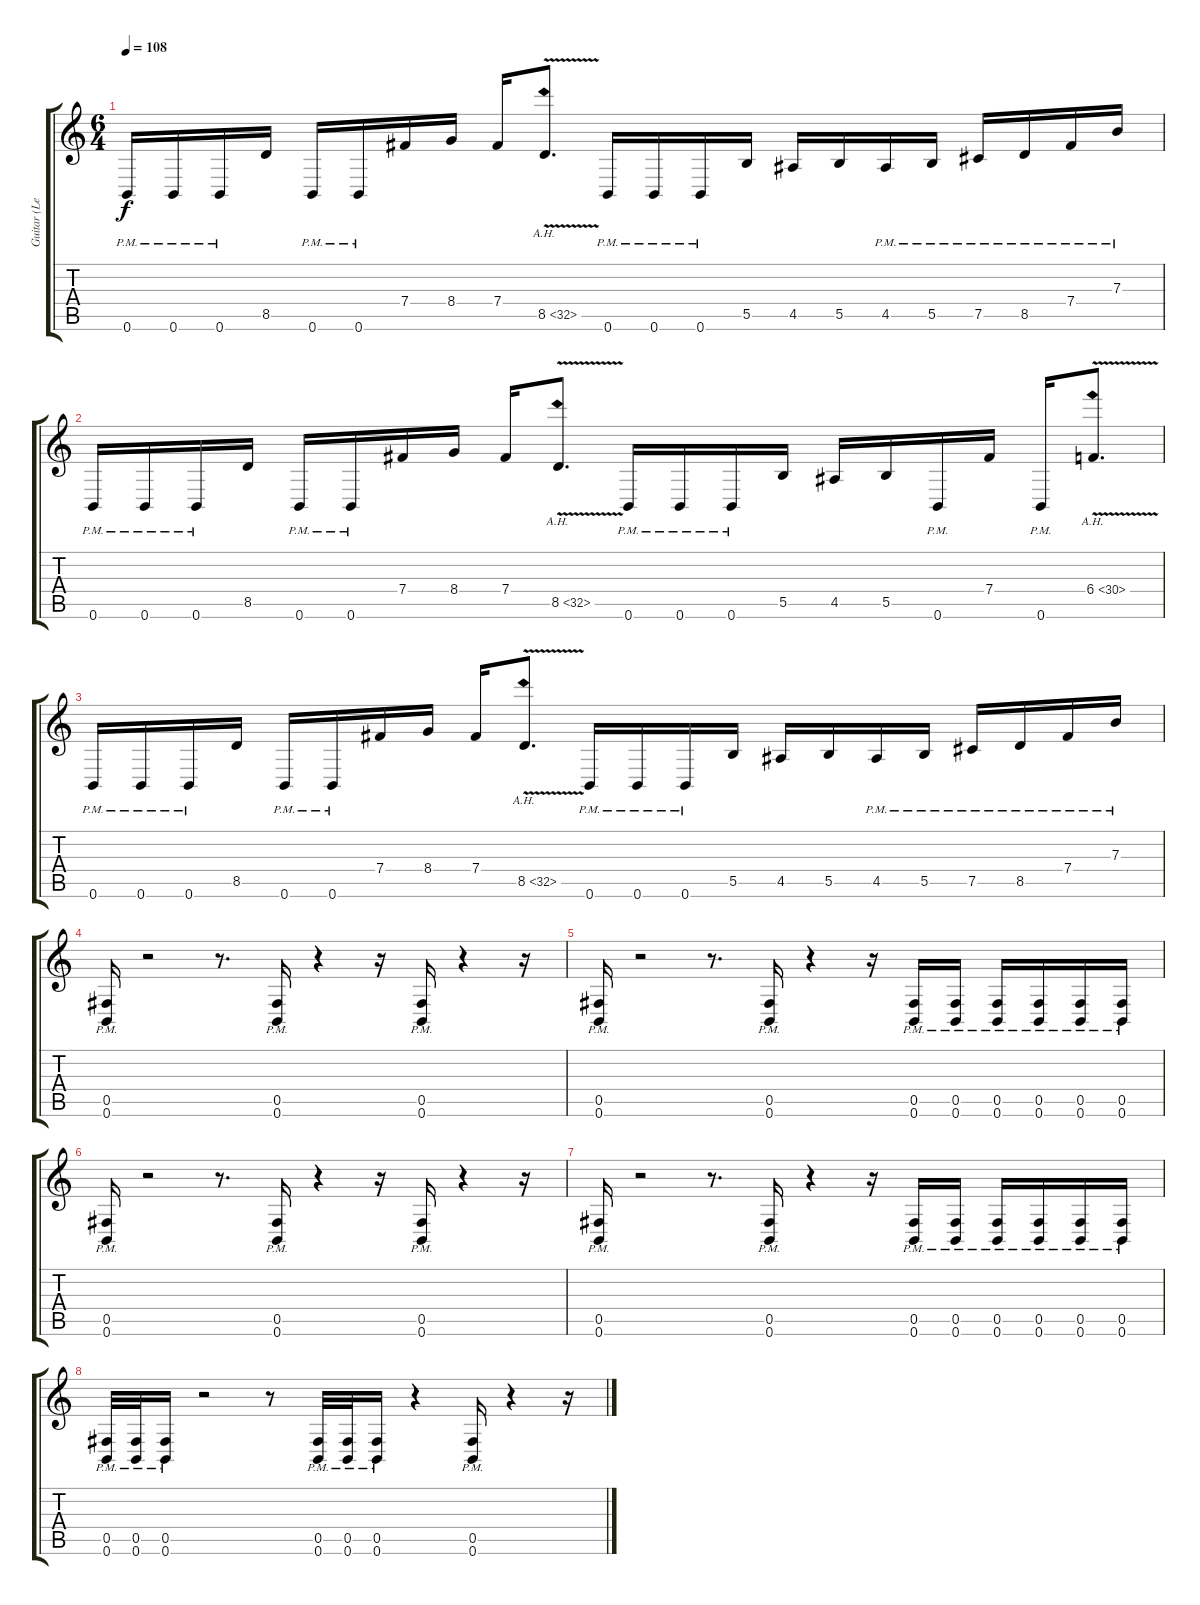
\track ("Guitar (Left)" "Guitar (Le") {instrument distortionguitar}
\staff {score tabs}
\tuning (Db4 Ab3 E3 B2 Gb2 B1) {hide}
\ts (6 4)
\tempo 108
\clef g2
\ks c
0.6{pm}.16{dy f} 0.6{pm}.16 0.6{pm}.16 8.5.16 0.6{pm}.16 0.6{pm}.16 7.4.16 8.4.16 7.4.16 8.5{ah 24 v}.8{d} 0.6{pm}.16 0.6{pm}.16 0.6{pm}.16 5.5.16 4.5.16 5.5.16 4.5{pm}.16 5.5{pm}.16 7.5{pm}.16 8.5{pm}.16 7.4{pm}.16 7.3{pm}.16 |
0.6{pm}.16 0.6{pm}.16 0.6{pm}.16 8.5.16 0.6{pm}.16 0.6{pm}.16 7.4.16 8.4.16 7.4.16 8.5{ah 24 v}.8{d} 0.6{pm}.16 0.6{pm}.16 0.6{pm}.16 5.5.16 4.5.16 5.5.16 0.6{pm}.16 7.4.16 0.6{pm}.16 6.4{ah 24 v}.8{d} |
0.6{pm}.16 0.6{pm}.16 0.6{pm}.16 8.5.16 0.6{pm}.16 0.6{pm}.16 7.4.16 8.4.16 7.4.16 8.5{ah 24 v}.8{d} 0.6{pm}.16 0.6{pm}.16 0.6{pm}.16 5.5.16 4.5.16 5.5.16 4.5{pm}.16 5.5{pm}.16 7.5{pm}.16 8.5{pm}.16 7.4{pm}.16 7.3{pm}.16 |
(0.5{pm} 0.6{pm}).16 r.2 r.8{d} (0.5{pm} 0.6{pm}).16 r.4 r.16 (0.5{pm} 0.6{pm}).16 r.4 r.16 |
(0.5{pm} 0.6{pm}).16 r.2 r.8{d} (0.5{pm} 0.6{pm}).16 r.4 r.16 (0.5{pm} 0.6{pm}).16 (0.5{pm} 0.6{pm}).16 (0.5{pm} 0.6{pm}).16 (0.5{pm} 0.6{pm}).16 (0.5{pm} 0.6{pm}).16 (0.5{pm} 0.6{pm}).16 |
(0.5{pm} 0.6{pm}).16 r.2 r.8{d} (0.5{pm} 0.6{pm}).16 r.4 r.16 (0.5{pm} 0.6{pm}).16 r.4 r.16 |
(0.5{pm} 0.6{pm}).16 r.2 r.8{d} (0.5{pm} 0.6{pm}).16 r.4 r.16 (0.5{pm} 0.6{pm}).16 (0.5{pm} 0.6{pm}).16 (0.5{pm} 0.6{pm}).16 (0.5{pm} 0.6{pm}).16 (0.5{pm} 0.6{pm}).16 (0.5{pm} 0.6{pm}).16 |
(0.5{pm} 0.6{pm}).32 (0.5{pm} 0.6{pm}).32 (0.5{pm} 0.6{pm}).16 r.2 r.8 (0.5{pm} 0.6{pm}).32 (0.5{pm} 0.6{pm}).32 (0.5{pm} 0.6{pm}).16 r.4 (0.5{pm} 0.6{pm}).16 r.4 r.16
